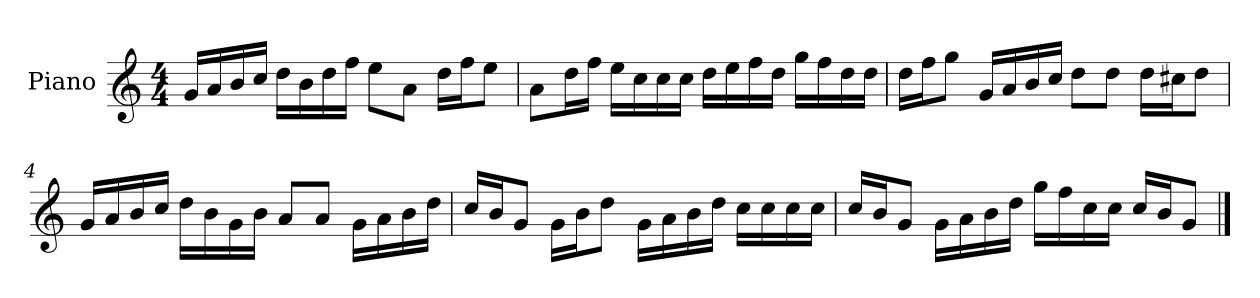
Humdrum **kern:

**kern
*part1
*staff1
*I"Piano
*I'P-no
*clefG2
*k[]
*M4/4
*MM90
=1
16g/LL
16a/
16b/
16cc/JJ
16dd\LL
16b\
16dd\
16ff\JJ
8ee\L
8a\J
16dd\LL
16ff\J
8ee\J
=2
8a\L
16dd\L
16ff\JJ
16ee\LL
16cc\
16cc\
16cc\JJ
16dd\LL
16ee\
16ff\
16dd\JJ
16gg\LL
16ff\
16dd\
16dd\JJ
=3
16dd\LL
16ff\J
8gg\J
16g/LL
16a/
16b/
16cc/JJ
8dd\L
8dd\J
16dd\LL
16cc#X\J
8dd\J
!!LO:LB:g=z
=4
16g/LL
16a/
16b/
16cc/JJ
16dd\LL
16b\
16g\
16b\JJ
8a/L
8a/J
16g\LL
16a\
16b\
16dd\JJ
=5
16cc/LL
16b/J
8g/J
16g\LL
16b\J
8dd\J
16g\LL
16a\
16b\
16dd\JJ
16cc\LL
16cc\
16cc\
16cc\JJ
=6
16cc/LL
16b/J
8g/J
16g\LL
16a\
16b\
16dd\JJ
16gg\LL
16ff\
16cc\
16cc\JJ
16cc/LL
16b/J
8g/J
==
*-
